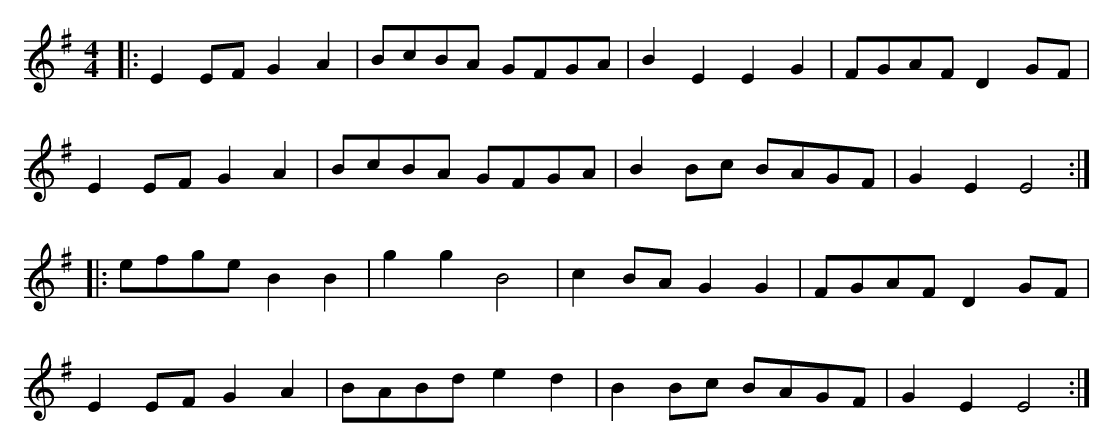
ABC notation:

X:1
M:4/4
K:Emin
|:E2EFG2A2|BcBA GFGA|B2E2E2G2|FGAF D2GF|
E2EFG2A2|BcBA GFGA|B2Bc BAGF|G2E2E4:|
|:efgeB2B2|g2g2B4|c2BA G2G2|FGAFD2GF|
E2EFG2A2|BABde2d2|B2Bc BAGF|G2E2E4:|
